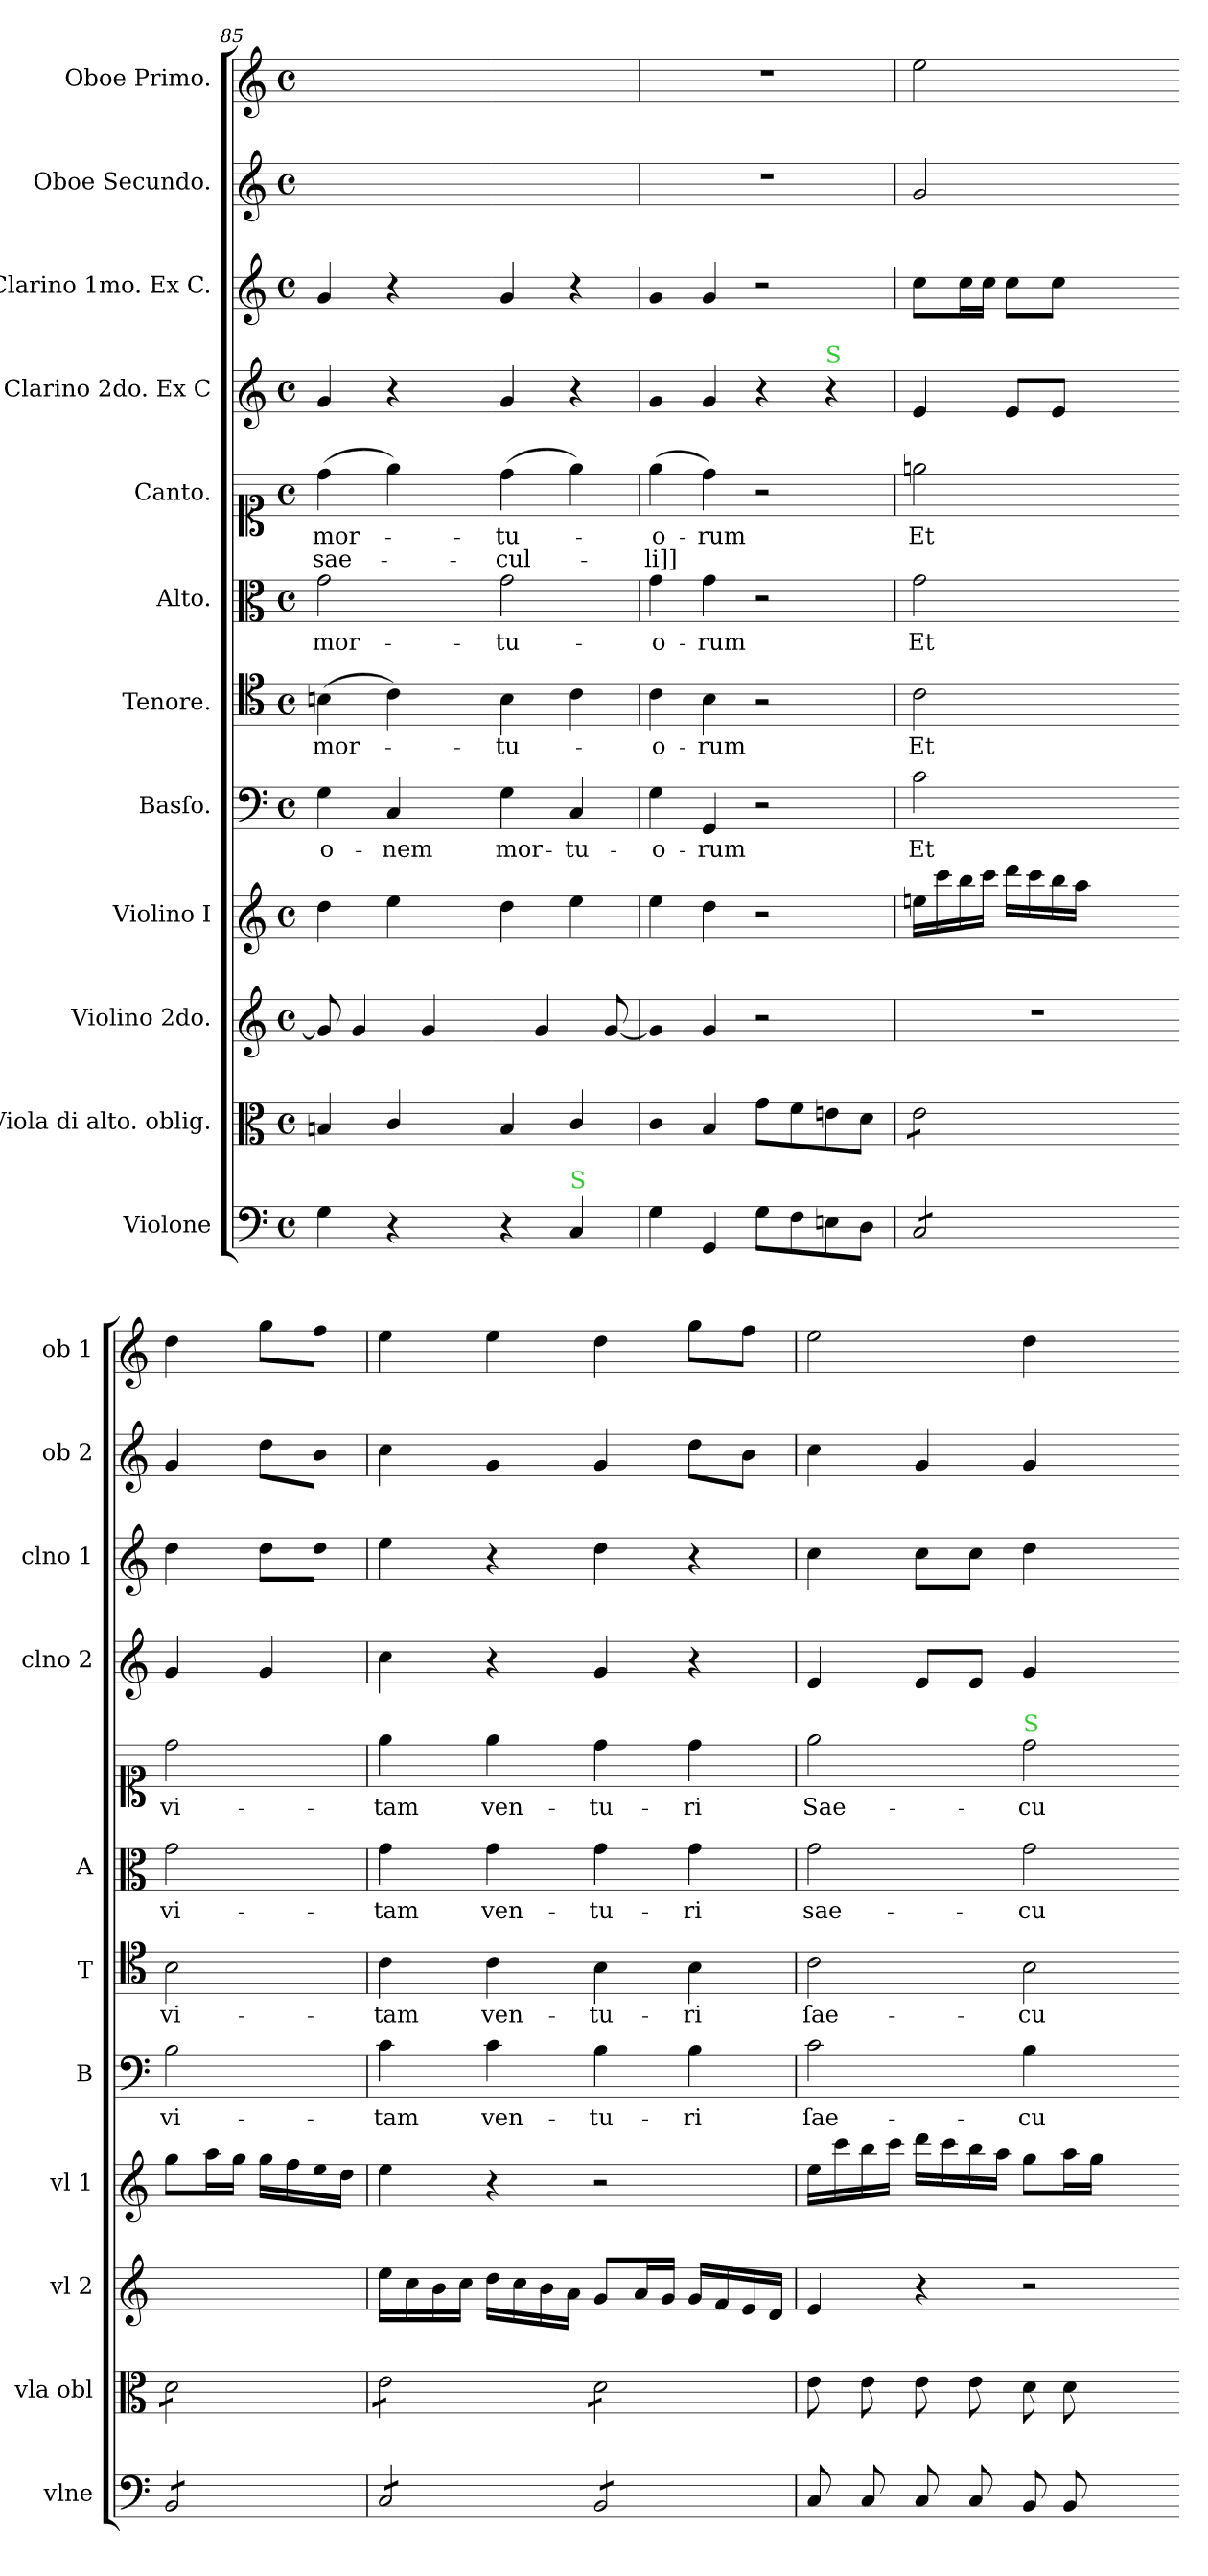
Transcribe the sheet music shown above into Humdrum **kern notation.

**kern	**dynam	**kern	**dynam	**kern	**dynam	**kern	**dynam	**kern	**text	**dynam	**kern	**text	**dynam	**kern	**text	**dynam	**kern	**text	**text	**dynam	**kern	**kern	**kern	**kern
*part12	*part12	*part11	*part11	*part10	*part10	*part9	*part9	*part8	*part8	*part8	*part7	*part7	*part7	*part6	*part6	*part6	*part5	*part5	*part5	*part5	*part4	*part3	*part2	*part1
*staff12	*staff12	*staff11	*staff11	*staff10	*staff10	*staff9	*staff9	*staff8	*staff8	*staff8	*staff7	*staff7	*staff7	*staff6	*staff6	*staff6	*staff5	*staff5	*staff5	*staff5	*staff4	*staff3	*staff2	*staff1
*I"Violone	*	*I"Viola di alto. oblig.	*	*I"Violino 2do.	*	*I"Violino I	*	*I"Basſo.	*	*	*I"Tenore.	*	*	*I"Alto.	*	*	*I"Canto.	*	*	*	*I"Clarino 2do. Ex C	*I"Clarino 1mo. Ex C.	*I"Oboe Secundo.	*I"Oboe Primo.
*I'vlne	*	*I'vla obl	*	*I'vl 2	*	*I'vl 1	*	*I'B	*	*	*I'T	*	*	*I'A	*	*	*	*	*	*	*I'clno 2	*I'clno 1	*I'ob 2	*I'ob 1
*clefF4	*	*clefC3	*	*clefG2	*	*clefG2	*	*clefF4	*	*	*clefC4	*	*	*clefC3	*	*	*clefC1	*	*	*	*clefG2	*clefG2	*clefG2	*clefG2
*k[]	*	*k[]	*	*k[]	*	*k[]	*	*k[]	*	*	*k[]	*	*	*k[]	*	*	*k[]	*	*	*	*k[]	*k[]	*k[]	*k[]
*C:	*	*C:	*	*C:	*	*C:	*	*C:	*	*	*C:	*	*	*C:	*	*	*C:	*	*	*	*C:	*C:	*C:	*C:
*M4/4	*	*M4/4	*	*M4/4	*	*M4/4	*	*M4/4	*	*	*M4/4	*	*	*M4/4	*	*	*M4/4	*	*	*	*M4/4	*M4/4	*M4/4	*M4/4
*met(c)	*	*met(c)	*	*met(c)	*	*met(c)	*	*met(c)	*	*	*met(c)	*	*	*met(c)	*	*	*met(c)	*	*	*	*met(c)	*met(c)	*met(c)	*met(c)
=85	=85	=85	=85	=85	=85	=85	=85	=85	=85	=85	=85	=85	=85	=85	=85	=85	=85	=85	=85	=85	=85	=85	=85	=85
4G\	.	4Bn/	.	8g/]	.	4dd\	.	4G\	-o-	.	(4Bn\	mor-	.	2g\	mor-	.	(4dd\	mor-	sae-	.	4g/	4g/	2ryy	2ryy
.	.	.	.	4g/	.	.	.	.	.	.	.	.	.	.	.	.	.	.	.	.	.	.	.	.
4r	.	4c/	.	.	.	4ee\	.	4C/	-nem	.	4c\)	.	.	.	.	.	4ee\)	.	.	.	4r	4r	.	.
.	.	.	.	4g/	.	.	.	.	.	.	.	.	.	.	.	.	.	.	.	.	.	.	.	.
8ryy	.	8ryy	.	.	.	8ryy	.	8ryy	.	.	8ryy	.	.	8ryy	.	.	8ryy	.	.	.	8ryy	8ryy	8ryy	8ryy
=-	=-	=-	=-	=-	=-	=-	=-	=-	=-	=-	=-	=-	=-	=-	=-	=-	=-	=-	=-	=-	=-	=-	=-	=-
4r	.	4B/	.	8ryy	.	4dd\	.	4G\	mor-	.	4B\	-tu-	.	2g\	-tu-	.	(4dd\	-tu-	-cul-	.	4g/	4g/	2ryy	2ryy
.	.	.	.	4g/	.	.	.	.	.	.	.	.	.	.	.	.	.	.	.	.	.	.	.	.
!LO:TX:a:color=limegreen:t=S	!	!	!	!	!	!	!	!	!	!	!	!	!	!	!	!	!	!	!	!	!	!	!	!
4C/	.	4c/	.	.	.	4ee\	.	4C/	-tu-	.	4c\	.	.	.	.	.	4ee\)	.	.	.	4r	4r	.	.
.	.	.	.	[8g/	.	.	.	.	.	.	.	.	.	.	.	.	.	.	.	.	.	.	.	.
=86	=86	=86	=86	=86	=86	=86	=86	=86	=86	=86	=86	=86	=86	=86	=86	=86	=86	=86	=86	=86	=86	=86	=86	=86
4G\	.	4c/	.	4g/]	.	4ee\	.	4G\	-o-	.	4c\	-o-	.	4g\	-o-	.	(4ee\	-o-	-li]]	.	4g/	4g/	1r	1r
4GG/	.	4B/	.	4g/	.	4dd\	.	4GG/	-rum	.	4B\	-rum	.	4g\	-rum	.	4dd\)	-rum	.	.	4g/	4g/	.	.
!	!	!	!LO:DY:a	!	!	!	!	!	!	!	!	!	!	!	!	!	!	!	!	!	!	!	!	!
8G\L	.	8g\L	for&colon;	2r	.	2r	.	2r	.	.	2r	.	.	2r	.	.	2r	.	.	.	4r	2r	.	.
8F\	.	8f\	.	.	.	.	.	.	.	.	.	.	.	.	.	.	.	.	.	.	.	.	.	.
!	!	!	!	!	!	!	!	!	!	!	!	!	!	!	!	!	!	!	!	!	!LO:TX:a:color=limegreen:t=S	!	!	!
8En\	.	8en\	.	.	.	.	.	.	.	.	.	.	.	.	.	.	.	.	.	.	4r	.	.	.
8D\J	.	8d\J	.	.	.	.	.	.	.	.	.	.	.	.	.	.	.	.	.	.	.	.	.	.
=87	=87	=87	=87	=87	=87	=87	=87	=87	=87	=87	=87	=87	=87	=87	=87	=87	=87	=87	=87	=87	=87	=87	=87	=87
!	!LO:DY:a	!	!	!	!	!	!LO:DY:a:rj	!	!	!LO:DY:a:rj	!	!	!LO:DY:a:rj	!	!	!LO:DY:a:rj	!	!	!	!LO:DY:a:rj	!	!	!	!
*tremolo	*	*	*	*	*	*	*	*	*	*	*	*	*	*	*	*	*	*	*	*	*	*	*	*
*	*	*tremolo	*	*	*	*	*	*	*	*	*	*	*	*	*	*	*	*	*	*	*	*	*	*
8C/L	f&colon;	8e\L	.	1r	.	16een\LL	for&colon;	2c\	Et	f&colon;	2c\	Et	for&colon;	2g\	Et	f&colon;	2een\	Et	.	f&colon;	4e/	8cc\L	2g/	2ee\
.	.	.	.	.	.	16ccc\	.	.	.	.	.	.	.	.	.	.	.	.	.	.	.	.	.	.
8C/	.	8e\	.	.	.	16bb\	.	.	.	.	.	.	.	.	.	.	.	.	.	.	.	16cc\L	.	.
.	.	.	.	.	.	16ccc\JJ	.	.	.	.	.	.	.	.	.	.	.	.	.	.	.	16cc\JJ	.	.
8C/	.	8e\	.	.	.	16ddd\LL	.	.	.	.	.	.	.	.	.	.	.	.	.	.	8e/L	8cc\L	.	.
.	.	.	.	.	.	16ccc\	.	.	.	.	.	.	.	.	.	.	.	.	.	.	.	.	.	.
8C/J	.	8e\J	.	.	.	16bb\	.	.	.	.	.	.	.	.	.	.	.	.	.	.	8e/J	8cc\J	.	.
.	.	.	.	.	.	16aa\JJ	.	.	.	.	.	.	.	.	.	.	.	.	.	.	.	.	.	.
2ryy	.	2ryy	.	.	.	2ryy	.	2ryy	.	.	2ryy	.	.	2ryy	.	.	2ryy	.	.	.	2ryy	2ryy	2ryy	2ryy
=-	=-	=-	=-	=-	=-	=-	=-	=-	=-	=-	=-	=-	=-	=-	=-	=-	=-	=-	=-	=-	=-	=-	=-	=-
8BB/L	.	8d\L	.	2ryy	.	8gg\L	.	2B\	vi-	.	2B\	vi-	.	2g\	vi-	.	2dd\	vi-	.	.	4g/	4dd\	4g/	4dd\
8BB/	.	8d\	.	.	.	16aa\L	.	.	.	.	.	.	.	.	.	.	.	.	.	.	.	.	.	.
.	.	.	.	.	.	16gg\JJ	.	.	.	.	.	.	.	.	.	.	.	.	.	.	.	.	.	.
8BB/	.	8d\	.	.	.	16gg\LL	.	.	.	.	.	.	.	.	.	.	.	.	.	.	4g/	8dd\L	8dd\L	8gg\L
.	.	.	.	.	.	16ff\	.	.	.	.	.	.	.	.	.	.	.	.	.	.	.	.	.	.
8BB/J	.	8d\J	.	.	.	16ee\	.	.	.	.	.	.	.	.	.	.	.	.	.	.	.	8dd\J	8b\J	8ff\J
.	.	.	.	.	.	16dd\JJ	.	.	.	.	.	.	.	.	.	.	.	.	.	.	.	.	.	.
=88	=88	=88	=88	=88	=88	=88	=88	=88	=88	=88	=88	=88	=88	=88	=88	=88	=88	=88	=88	=88	=88	=88	=88	=88
!	!	!	!	!	!LO:DY:a	!	!	!	!	!	!	!	!	!	!	!	!	!	!	!	!	!	!	!
8C/L	.	8e\L	.	16ee\LL	for&colon;	4ee\	.	4c\	-tam	.	4c\	-tam	.	4g\	-tam	.	4ee\	-tam	.	.	4cc\	4ee\	4cc\	4ee\
.	.	.	.	16cc\	.	.	.	.	.	.	.	.	.	.	.	.	.	.	.	.	.	.	.	.
8C/	.	8e\	.	16b\	.	.	.	.	.	.	.	.	.	.	.	.	.	.	.	.	.	.	.	.
.	.	.	.	16cc\JJ	.	.	.	.	.	.	.	.	.	.	.	.	.	.	.	.	.	.	.	.
8C/	.	8e\	.	16dd\LL	.	4r	.	4c\	ven-	.	4c\	ven-	.	4g\	ven-	.	4ee\	ven-	.	.	4r	4r	4g/	4ee\
.	.	.	.	16cc\	.	.	.	.	.	.	.	.	.	.	.	.	.	.	.	.	.	.	.	.
8C/J	.	8e\J	.	16b\	.	.	.	.	.	.	.	.	.	.	.	.	.	.	.	.	.	.	.	.
.	.	.	.	16a\JJ	.	.	.	.	.	.	.	.	.	.	.	.	.	.	.	.	.	.	.	.
8BB/L	.	8d\L	.	8g/L	.	2r	.	4B\	-tu-	.	4B\	-tu-	.	4g\	-tu-	.	4dd\	-tu-	.	.	4g/	4dd\	4g/	4dd\
8BB/	.	8d\	.	16a/L	.	.	.	.	.	.	.	.	.	.	.	.	.	.	.	.	.	.	.	.
.	.	.	.	16g/JJ	.	.	.	.	.	.	.	.	.	.	.	.	.	.	.	.	.	.	.	.
8BB/	.	8d\	.	16g/LL	.	.	.	4B\	-ri	.	4B\	-ri	.	4g\	-ri	.	4dd\	-ri	.	.	4r	4r	8dd\L	8gg\L
.	.	.	.	16f/	.	.	.	.	.	.	.	.	.	.	.	.	.	.	.	.	.	.	.	.
8BB/J	.	8d\J	.	16e/	.	.	.	.	.	.	.	.	.	.	.	.	.	.	.	.	.	.	8b\J	8ff\J
*	*	*Xtremolo	*	*	*	*	*	*	*	*	*	*	*	*	*	*	*	*	*	*	*	*	*	*
*Xtremolo	*	*	*	*	*	*	*	*	*	*	*	*	*	*	*	*	*	*	*	*	*	*	*	*
.	.	.	.	16d/JJ	.	.	.	.	.	.	.	.	.	.	.	.	.	.	.	.	.	.	.	.
=89	=89	=89	=89	=89	=89	=89	=89	=89	=89	=89	=89	=89	=89	=89	=89	=89	=89	=89	=89	=89	=89	=89	=89	=89
8C/	.	8e\	.	4e/	.	16ee\LL	.	2c\	ſae-	.	2c\	ſae-	.	2g\	sae-	.	2ee\	Sae-	.	.	4e/	4cc\	4cc\	2ee\
.	.	.	.	.	.	16ccc\	.	.	.	.	.	.	.	.	.	.	.	.	.	.	.	.	.	.
8C/	.	8e\	.	.	.	16bb\	.	.	.	.	.	.	.	.	.	.	.	.	.	.	.	.	.	.
.	.	.	.	.	.	16ccc\JJ	.	.	.	.	.	.	.	.	.	.	.	.	.	.	.	.	.	.
8C/	.	8e\	.	4r	.	16ddd\LL	.	.	.	.	.	.	.	.	.	.	.	.	.	.	8e/L	8cc\L	4g/	.
.	.	.	.	.	.	16ccc\	.	.	.	.	.	.	.	.	.	.	.	.	.	.	.	.	.	.
8C/	.	8e\	.	.	.	16bb\	.	.	.	.	.	.	.	.	.	.	.	.	.	.	8e/J	8cc\J	.	.
.	.	.	.	.	.	16aa\JJ	.	.	.	.	.	.	.	.	.	.	.	.	.	.	.	.	.	.
!	!	!	!	!	!	!	!	!	!	!	!	!	!	!	!	!	!LO:TX:a:color=limegreen:t=S	!	!	!	!	!	!	!
8BB/	.	8d\	.	2r	.	8gg\L	.	4B\	-cu-	.	2B\	-cu-	.	2g\	-cu-	.	2dd\	-cu-	.	.	4g/	4dd\	4g/	4dd\
8BB/	.	8d\	.	.	.	16aa\L	.	.	.	.	.	.	.	.	.	.	.	.	.	.	.	.	.	.
.	.	.	.	.	.	16gg\JJ	.	.	.	.	.	.	.	.	.	.	.	.	.	.	.	.	.	.
4ryy	.	4ryy	.	.	.	4ryy	.	4ryy	.	.	.	.	.	.	.	.	.	.	.	.	4ryy	4ryy	4ryy	4ryy
=-	=-	=-	=-	=-	=-	=-	=-	=-	=-	=-	=-	=-	=-	=-	=-	=-	=-	=-	=-	=-	=-	=-	=-	=-
*-	*-	*-	*-	*-	*-	*-	*-	*-	*-	*-	*-	*-	*-	*-	*-	*-	*-	*-	*-	*-	*-	*-	*-	*-
